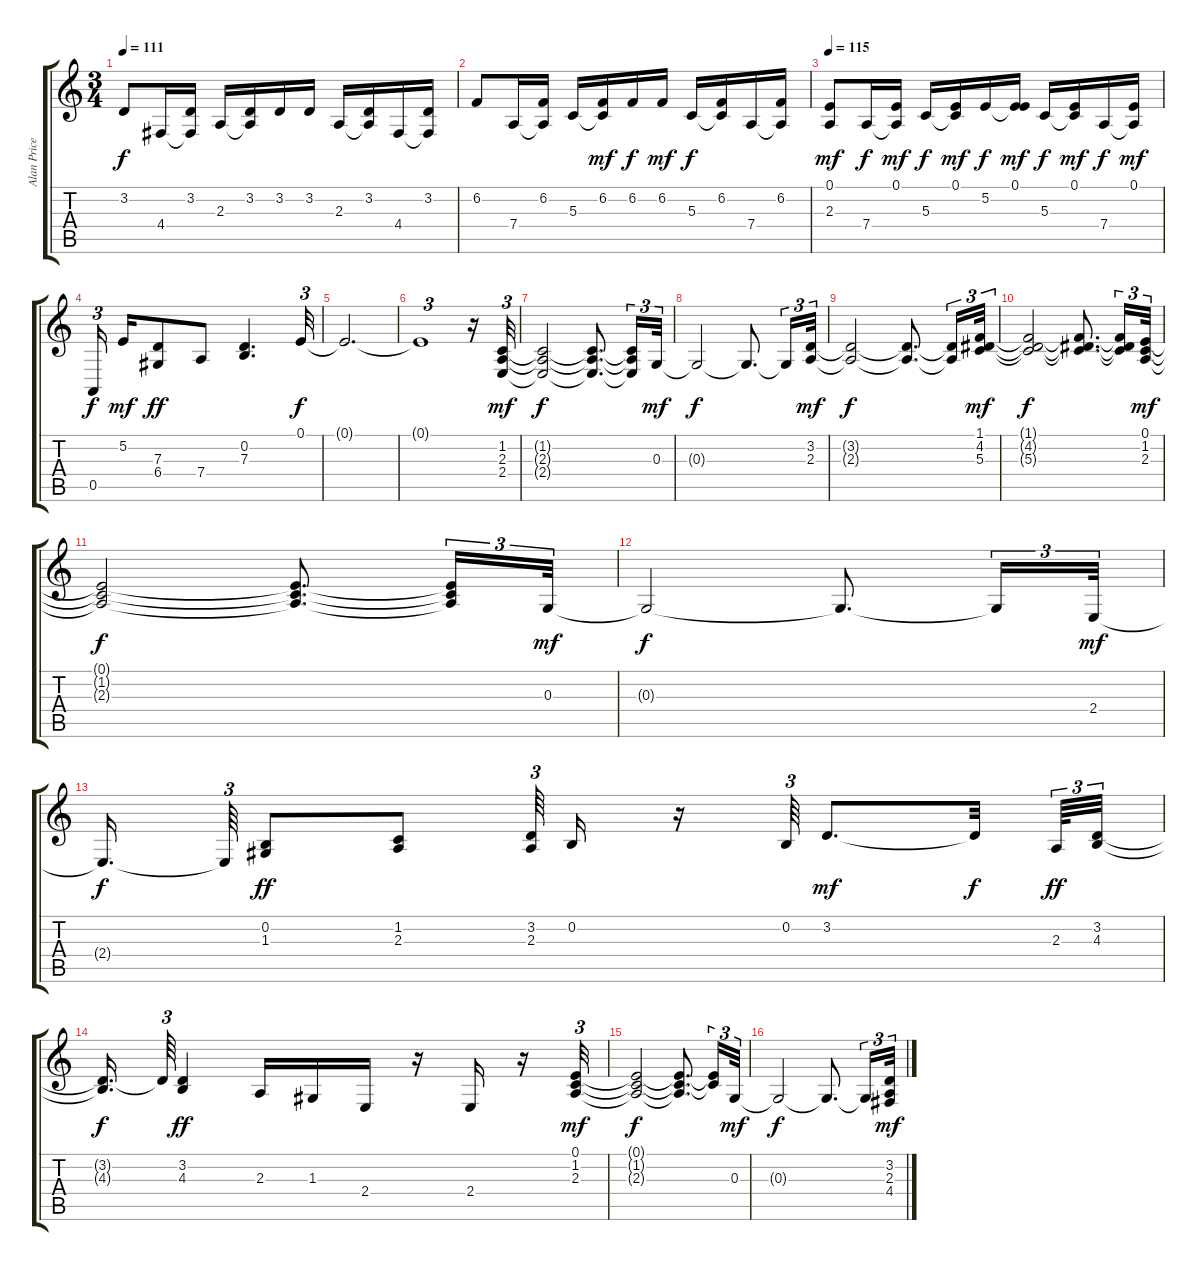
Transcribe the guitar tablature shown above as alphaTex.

\track ("Alan Price " "Alan Price") {instrument drawbarorgan}
\staff {score tabs}
\tuning (E4 B3 G3 D3 A2 E2) {hide}
\ts (3 4)
\tempo 111
\clef g2
\ks c
3.2.8{dy f} 4.4.16 (3.2 4.4{t}).16 2.3.16 (3.2 2.3{t}).16 3.2.16 3.2.16 2.3.16 (3.2 2.3{t}).16 4.4.16 (3.2 4.4{t}).16 |
6.2.8 7.4.16 (6.2 7.4{t}).16 5.3.16 (6.2 5.3{t}).16{dy mf} 6.2.16{dy f} 6.2.16{dy mf} 5.3.16{dy f} (6.2 5.3{t}).16 7.4.16 (6.2 7.4{t}).16 |
\tempo 115
(0.1 2.3).8{dy mf} 7.4.16{dy f} (0.1 7.4{t}).16{dy mf} 5.3.16{dy f} (0.1 5.3{t}).16{dy mf} 5.2.16{dy f} (0.1 5.2{t}).16{dy mf} 5.3.16{dy f} (0.1 5.3{t}).16{dy mf} 7.4.16{dy f} (0.1 7.4{t}).16{dy mf} |
0.5.16{tu (3 2) dy f beam splitsecondary} 5.2.16{dy mf} (7.3 6.4).8{dy ff} 7.4.8 (0.2 7.3).4{d} 0.1.32{tu (3 2) dy f} |
0.1{t}.2{d} |
0.1{t}.1{tu (3 2)} r.16 (1.2 2.3 2.4).32{tu (3 2) dy mf} |
(1.2{t} 2.3{t} 2.4{t}).2{dy f} (1.2{t} 2.3{t} 2.4{t}).8{d} (1.2{t} 2.3{t} 2.4{t}).16{tu (3 2)} 0.3.32{tu (3 2) dy mf} |
0.3{t}.2{dy f} 0.3{t}.8{d} 0.3{t}.16{tu (3 2)} (3.2 2.3).32{tu (3 2) dy mf} |
(3.2{t} 2.3{t}).2{dy f} (3.2{t} 2.3{t}).8{d} (3.2{t} 2.3{t}).16{tu (3 2)} (1.1 4.2 5.3).32{tu (3 2) dy mf} |
(1.1{t} 4.2{t} 5.3{t}).2{dy f} (1.1{t} 4.2{t} 5.3{t}).8{d} (1.1{t} 4.2{t} 5.3{t}).16{tu (3 2)} (0.1 1.2 2.3).32{tu (3 2) dy mf} |
(0.1{t} 1.2{t} 2.3{t}).2{dy f} (0.1{t} 1.2{t} 2.3{t}).8{d} (0.1{t} 1.2{t} 2.3{t}).16{tu (3 2)} 0.3.32{tu (3 2) dy mf} |
0.3{t}.2{dy f} 0.3{t}.8{d} 0.3{t}.16{tu (3 2)} 2.4.32{tu (3 2) dy mf} |
2.4{t}.16{d dy f beam splitsecondary} 2.4{t}.64{tu (3 2)} (0.2 1.3).8{dy ff} (1.2 2.3).8 (3.2 2.3).64{tu (3 2)} 0.2.16 r.16 0.2.64{tu (3 2)} 3.2.8{d dy mf} 3.2{t}.32{dy f beam splitsecondary} 2.3.64{tu (3 2) dy ff} (3.2 4.3).32{tu (3 2)} |
(3.2{t} 4.3{t}).16{d dy f} 3.2{t}.64{tu (3 2)} (3.2 4.3).4{dy ff} 2.3.16 1.3.16 2.4.16 r.16 2.4.16 r.16 (0.1 1.2 2.3).32{tu (3 2) dy mf} |
(0.1{t} 1.2{t} 2.3{t}).2{dy f} (0.1{t} 1.2{t} 2.3{t}).8{d} (0.1{t} 1.2{t}).16{tu (3 2)} 0.3.32{tu (3 2) dy mf} |
0.3{t}.2{dy f} 0.3{t}.8{d} 0.3{t}.16{tu (3 2)} (3.2 2.3 4.4).32{tu (3 2) dy mf}
